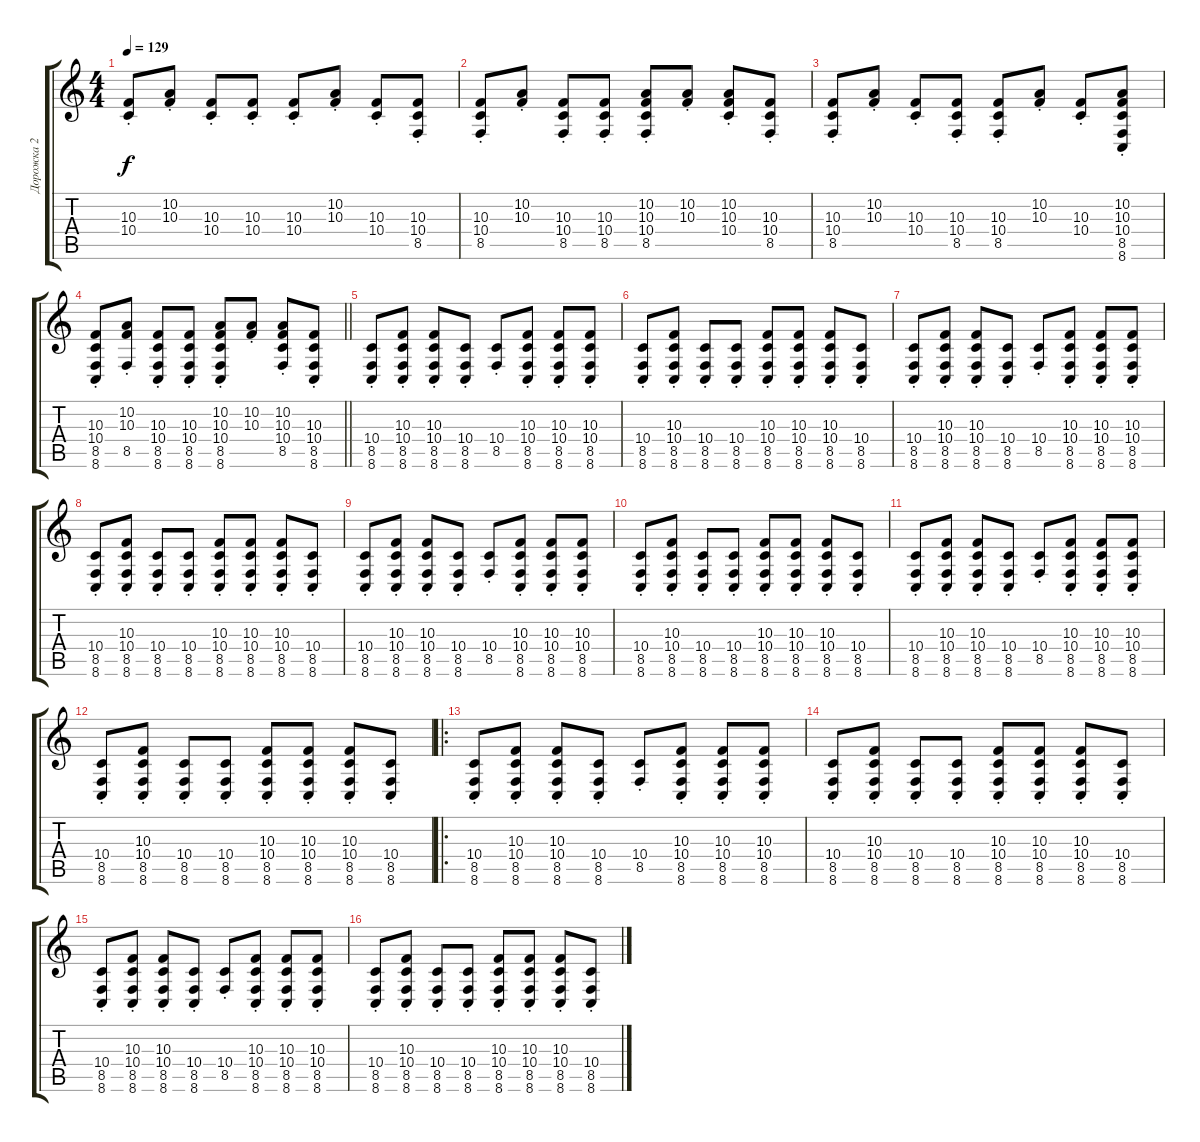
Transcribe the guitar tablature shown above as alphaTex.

\track ("Дорожка 2" "Дорожка 2") {instrument clavinet}
\staff {score tabs}
\tuning (E4 B3 G3 D3 A2 E2) {hide}
\ts (4 4)
\tempo 129
\clef g2
\ks c
(10.3{st} 10.4{st}).8{dy f} (10.2{st} 10.3{st}).8 (10.3{st} 10.4{st}).8 (10.3{st} 10.4{st}).8 (10.3{st} 10.4{st}).8 (10.2{st} 10.3{st}).8 (10.3{st} 10.4{st}).8 (10.3{st} 10.4{st} 8.5{st}).8 |
(10.3{st} 10.4{st} 8.5{st}).8 (10.2{st} 10.3{st}).8 (10.3{st} 10.4{st} 8.5{st}).8 (10.3{st} 10.4{st} 8.5{st}).8 (10.2{st} 10.3{st} 10.4{st} 8.5{st}).8 (10.2{st} 10.3{st}).8 (10.2{st} 10.3{st} 10.4{st}).8 (10.3{st} 10.4{st} 8.5{st}).8 |
(10.3{st} 10.4{st} 8.5{st}).8 (10.2{st} 10.3{st}).8 (10.3{st} 10.4{st}).8 (10.3{st} 10.4{st} 8.5{st}).8 (10.3{st} 10.4{st} 8.5{st}).8 (10.2{st} 10.3{st}).8 (10.3{st} 10.4{st}).8 (10.2{st} 10.3{st} 10.4{st} 8.5{st} 8.6{st}).8 |
\barLineRight lightlight
(10.3{st} 10.4{st} 8.5{st} 8.6{st}).8 (10.2{st} 10.3{st} 8.5{st}).8 (10.3{st} 10.4{st} 8.5{st} 8.6{st}).8 (10.3{st} 10.4{st} 8.5{st} 8.6{st}).8 (10.2{st} 10.3{st} 10.4{st} 8.5{st} 8.6{st}).8 (10.2{st} 10.3{st}).8 (10.2{st} 10.3{st} 10.4{st} 8.5{st}).8 (10.3{st} 10.4{st} 8.5{st} 8.6{st}).8 |
(10.4{st} 8.5{st} 8.6{st}).8 (10.3{st} 10.4{st} 8.5{st} 8.6{st}).8 (10.3{st} 10.4{st} 8.5{st} 8.6{st}).8 (10.4{st} 8.5{st} 8.6{st}).8 (10.4{st} 8.5{st}).8 (10.3{st} 10.4{st} 8.5{st} 8.6{st}).8 (10.3{st} 10.4{st} 8.5{st} 8.6{st}).8 (10.3{st} 10.4{st} 8.5{st} 8.6{st}).8 |
(10.4{st} 8.5{st} 8.6{st}).8 (10.3{st} 10.4{st} 8.5{st} 8.6{st}).8 (10.4{st} 8.5{st} 8.6{st}).8 (10.4{st} 8.5{st} 8.6{st}).8 (10.3{st} 10.4{st} 8.5{st} 8.6{st}).8 (10.3{st} 10.4{st} 8.5{st} 8.6{st}).8 (10.3{st} 10.4{st} 8.5{st} 8.6{st}).8 (10.4{st} 8.5{st} 8.6{st}).8 |
(10.4{st} 8.5{st} 8.6{st}).8 (10.3{st} 10.4{st} 8.5{st} 8.6{st}).8 (10.3{st} 10.4{st} 8.5{st} 8.6{st}).8 (10.4{st} 8.5{st} 8.6{st}).8 (10.4{st} 8.5{st}).8 (10.3{st} 10.4{st} 8.5{st} 8.6{st}).8 (10.3{st} 10.4{st} 8.5{st} 8.6{st}).8 (10.3{st} 10.4{st} 8.5{st} 8.6{st}).8 |
(10.4{st} 8.5{st} 8.6{st}).8 (10.3{st} 10.4{st} 8.5{st} 8.6{st}).8 (10.4{st} 8.5{st} 8.6{st}).8 (10.4{st} 8.5{st} 8.6{st}).8 (10.3{st} 10.4{st} 8.5{st} 8.6{st}).8 (10.3{st} 10.4{st} 8.5{st} 8.6{st}).8 (10.3{st} 10.4{st} 8.5{st} 8.6{st}).8 (10.4{st} 8.5{st} 8.6{st}).8 |
(10.4{st} 8.5{st} 8.6{st}).8 (10.3{st} 10.4{st} 8.5{st} 8.6{st}).8 (10.3{st} 10.4{st} 8.5{st} 8.6{st}).8 (10.4{st} 8.5{st} 8.6{st}).8 (10.4{st} 8.5{st}).8 (10.3{st} 10.4{st} 8.5{st} 8.6{st}).8 (10.3{st} 10.4{st} 8.5{st} 8.6{st}).8 (10.3{st} 10.4{st} 8.5{st} 8.6{st}).8 |
(10.4{st} 8.5{st} 8.6{st}).8 (10.3{st} 10.4{st} 8.5{st} 8.6{st}).8 (10.4{st} 8.5{st} 8.6{st}).8 (10.4{st} 8.5{st} 8.6{st}).8 (10.3{st} 10.4{st} 8.5{st} 8.6{st}).8 (10.3{st} 10.4{st} 8.5{st} 8.6{st}).8 (10.3{st} 10.4{st} 8.5{st} 8.6{st}).8 (10.4{st} 8.5{st} 8.6{st}).8 |
(10.4{st} 8.5{st} 8.6{st}).8 (10.3{st} 10.4{st} 8.5{st} 8.6{st}).8 (10.3{st} 10.4{st} 8.5{st} 8.6{st}).8 (10.4{st} 8.5{st} 8.6{st}).8 (10.4{st} 8.5{st}).8 (10.3{st} 10.4{st} 8.5{st} 8.6{st}).8 (10.3{st} 10.4{st} 8.5{st} 8.6{st}).8 (10.3{st} 10.4{st} 8.5{st} 8.6{st}).8 |
(10.4{st} 8.5{st} 8.6{st}).8 (10.3{st} 10.4{st} 8.5{st} 8.6{st}).8 (10.4{st} 8.5{st} 8.6{st}).8 (10.4{st} 8.5{st} 8.6{st}).8 (10.3{st} 10.4{st} 8.5{st} 8.6{st}).8 (10.3{st} 10.4{st} 8.5{st} 8.6{st}).8 (10.3{st} 10.4{st} 8.5{st} 8.6{st}).8 (10.4{st} 8.5{st} 8.6{st}).8 |
\ro
(10.4{st} 8.5{st} 8.6{st}).8 (10.3{st} 10.4{st} 8.5{st} 8.6{st}).8 (10.3{st} 10.4{st} 8.5{st} 8.6{st}).8 (10.4{st} 8.5{st} 8.6{st}).8 (10.4{st} 8.5{st}).8 (10.3{st} 10.4{st} 8.5{st} 8.6{st}).8 (10.3{st} 10.4{st} 8.5{st} 8.6{st}).8 (10.3{st} 10.4{st} 8.5{st} 8.6{st}).8 |
(10.4{st} 8.5{st} 8.6{st}).8 (10.3{st} 10.4{st} 8.5{st} 8.6{st}).8 (10.4{st} 8.5{st} 8.6{st}).8 (10.4{st} 8.5{st} 8.6{st}).8 (10.3{st} 10.4{st} 8.5{st} 8.6{st}).8 (10.3{st} 10.4{st} 8.5{st} 8.6{st}).8 (10.3{st} 10.4{st} 8.5{st} 8.6{st}).8 (10.4{st} 8.5{st} 8.6{st}).8 |
(10.4{st} 8.5{st} 8.6{st}).8 (10.3{st} 10.4{st} 8.5{st} 8.6{st}).8 (10.3{st} 10.4{st} 8.5{st} 8.6{st}).8 (10.4{st} 8.5{st} 8.6{st}).8 (10.4{st} 8.5{st}).8 (10.3{st} 10.4{st} 8.5{st} 8.6{st}).8 (10.3{st} 10.4{st} 8.5{st} 8.6{st}).8 (10.3{st} 10.4{st} 8.5{st} 8.6{st}).8 |
(10.4{st} 8.5{st} 8.6{st}).8 (10.3{st} 10.4{st} 8.5{st} 8.6{st}).8 (10.4{st} 8.5{st} 8.6{st}).8 (10.4{st} 8.5{st} 8.6{st}).8 (10.3{st} 10.4{st} 8.5{st} 8.6{st}).8 (10.3{st} 10.4{st} 8.5{st} 8.6{st}).8 (10.3{st} 10.4{st} 8.5{st} 8.6{st}).8 (10.4{st} 8.5{st} 8.6{st}).8
